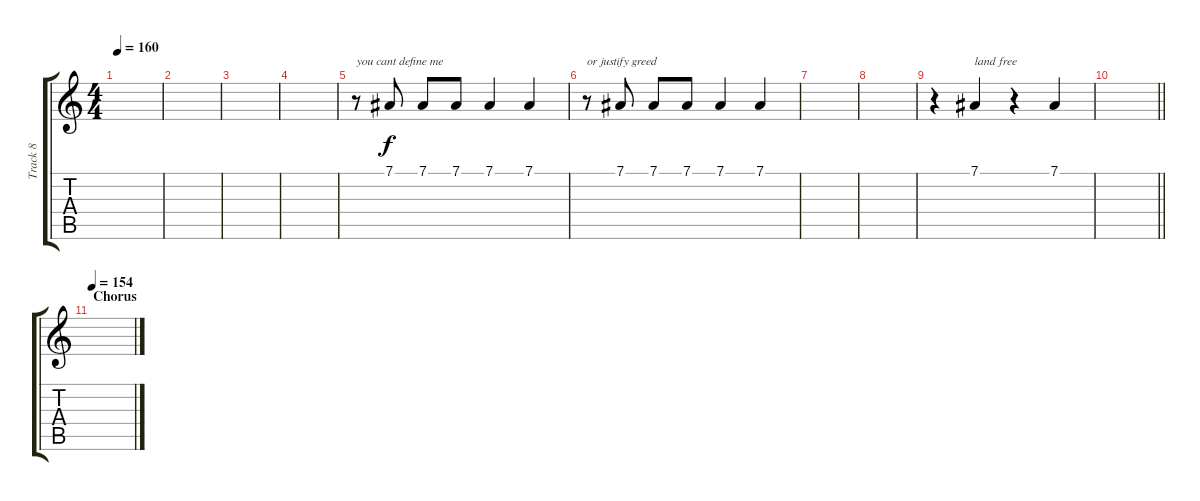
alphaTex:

\track ("Track 8" "Track 8") {instrument clarinet}
\staff {score tabs}
\tuning (Eb4 Bb3 Gb3 Db3 Ab2 Eb2) {hide}
\ts (4 4)
\tempo 160
\clef g2
\ks c
|
|
|
|
r.8{txt "you cant define me"} 7.1.8 7.1.8 7.1.8 7.1.4 7.1.4 |
r.8{txt "or justify greed"} 7.1.8 7.1.8 7.1.8 7.1.4 7.1.4 |
|
|
r.4 7.1.4{txt "land free"} r.4 7.1.4 |
\barLineRight lightlight
|
\section ("" "Chorus")
\tempo 154
